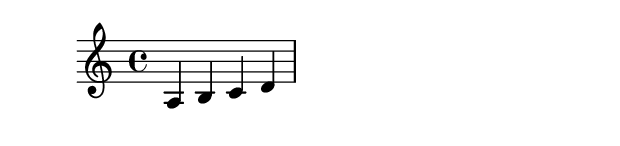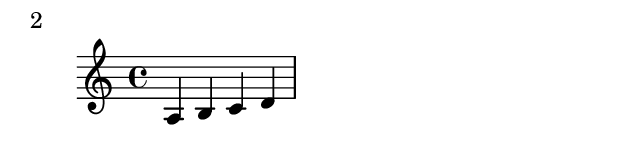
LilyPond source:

\version "2.11.19"

\header {
  texidoc = "Page breaks work when they are placed at the end of a score."
}

#(set-default-paper-size "a6")
\book {
  \score {
    {a b c' d' \pageBreak}
  }
  \score {
    {a b c' d'}
  }
}